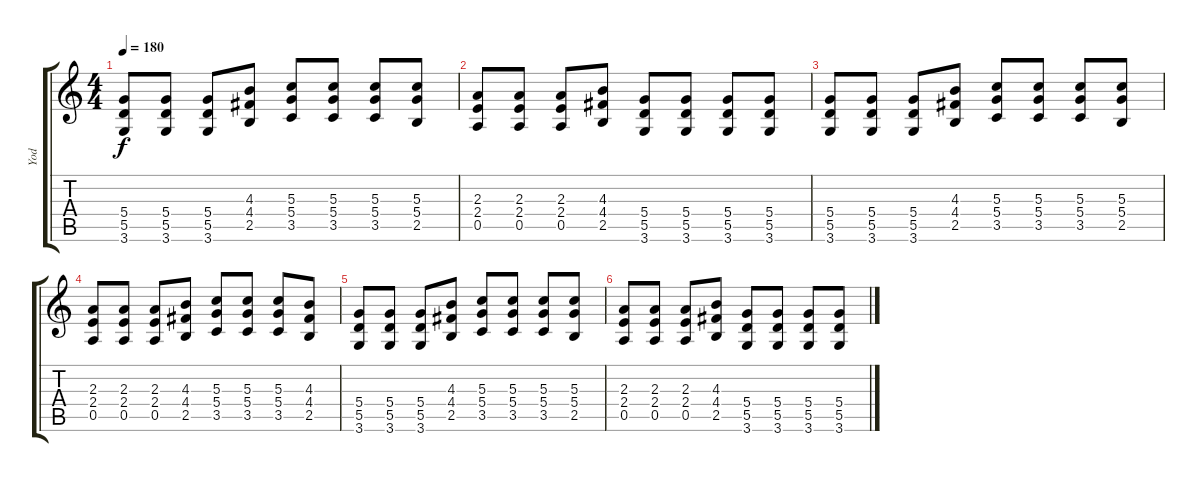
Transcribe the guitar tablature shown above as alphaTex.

\track ("Yod" "Yod") {instrument distortionguitar}
\staff {score tabs}
\tuning (E4 B3 G3 D3 A2 E2) {hide}
\ts (4 4)
\tempo 180
\clef g2
\ks c
(5.4 5.5 3.6).8{dy f} (5.4 5.5 3.6).8 (5.4 5.5 3.6).8 (4.3 4.4 2.5).8 (5.3 5.4 3.5).8 (5.3 5.4 3.5).8 (5.3 5.4 3.5).8 (5.3 5.4 2.5).8 |
(2.3 2.4 0.5).8 (2.3 2.4 0.5).8 (2.3 2.4 0.5).8 (4.3 4.4 2.5).8 (5.4 5.5 3.6).8 (5.4 5.5 3.6).8 (5.4 5.5 3.6).8 (5.4 5.5 3.6).8 |
(5.4 5.5 3.6).8 (5.4 5.5 3.6).8 (5.4 5.5 3.6).8 (4.3 4.4 2.5).8 (5.3 5.4 3.5).8 (5.3 5.4 3.5).8 (5.3 5.4 3.5).8 (5.3 5.4 2.5).8 |
(2.3 2.4 0.5).8 (2.3 2.4 0.5).8 (2.3 2.4 0.5).8 (4.3 4.4 2.5).8 (5.3 5.4 3.5).8 (5.3 5.4 3.5).8 (5.3 5.4 3.5).8 (4.3 4.4 2.5).8 |
(5.4 5.5 3.6).8 (5.4 5.5 3.6).8 (5.4 5.5 3.6).8 (4.3 4.4 2.5).8 (5.3 5.4 3.5).8 (5.3 5.4 3.5).8 (5.3 5.4 3.5).8 (5.3 5.4 2.5).8 |
(2.3 2.4 0.5).8 (2.3 2.4 0.5).8 (2.3 2.4 0.5).8 (4.3 4.4 2.5).8 (5.4 5.5 3.6).8 (5.4 5.5 3.6).8 (5.4 5.5 3.6).8 (5.4 5.5 3.6).8
